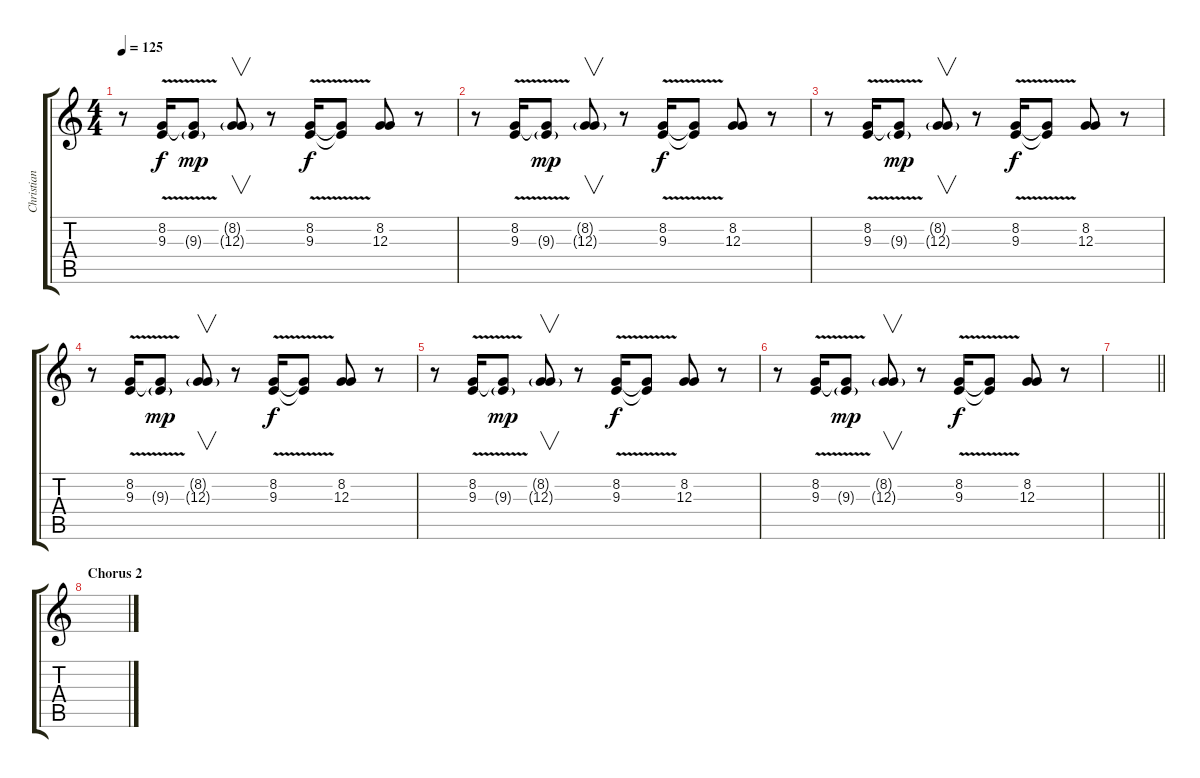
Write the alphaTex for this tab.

\track ("Christian L. (Keyboard)" "Christian ") {instrument pad3polysynth}
\staff {score tabs}
\tuning (E4 B3 G3 D3 A2 E2) {hide}
\ts (4 4)
\tempo 125
\clef g2
\ks c
r.8{dy f} (8.2{v} 9.3).16 (8.2{v t} 9.3{g}).8{dy mp} (8.2{g} 12.3{g}).8{v} r.8 (8.2{v} 9.3).16{dy f} (8.2{t} 9.3{t}).8 (8.2 12.3).8 r.8 |
r.8 (8.2{v} 9.3).16 (8.2{v t} 9.3{g}).8{dy mp} (8.2{g} 12.3{g}).8{v} r.8 (8.2{v} 9.3).16{dy f} (8.2{t} 9.3{t}).8 (8.2 12.3).8 r.8 |
r.8 (8.2{v} 9.3).16 (8.2{v t} 9.3{g}).8{dy mp} (8.2{g} 12.3{g}).8{v} r.8 (8.2{v} 9.3).16{dy f} (8.2{t} 9.3{t}).8 (8.2 12.3).8 r.8 |
r.8 (8.2{v} 9.3).16 (8.2{v t} 9.3{g}).8{dy mp} (8.2{g} 12.3{g}).8{v} r.8 (8.2{v} 9.3).16{dy f} (8.2{t} 9.3{t}).8 (8.2 12.3).8 r.8 |
r.8 (8.2{v} 9.3).16 (8.2{v t} 9.3{g}).8{dy mp} (8.2{g} 12.3{g}).8{v} r.8 (8.2{v} 9.3).16{dy f} (8.2{t} 9.3{t}).8 (8.2 12.3).8 r.8 |
r.8 (8.2{v} 9.3).16 (8.2{v t} 9.3{g}).8{dy mp} (8.2{g} 12.3{g}).8{v} r.8 (8.2{v} 9.3).16{dy f} (8.2{t} 9.3{t}).8 (8.2 12.3).8 r.8 |
\barLineRight lightlight
|
\section ("" "Chorus 2")
